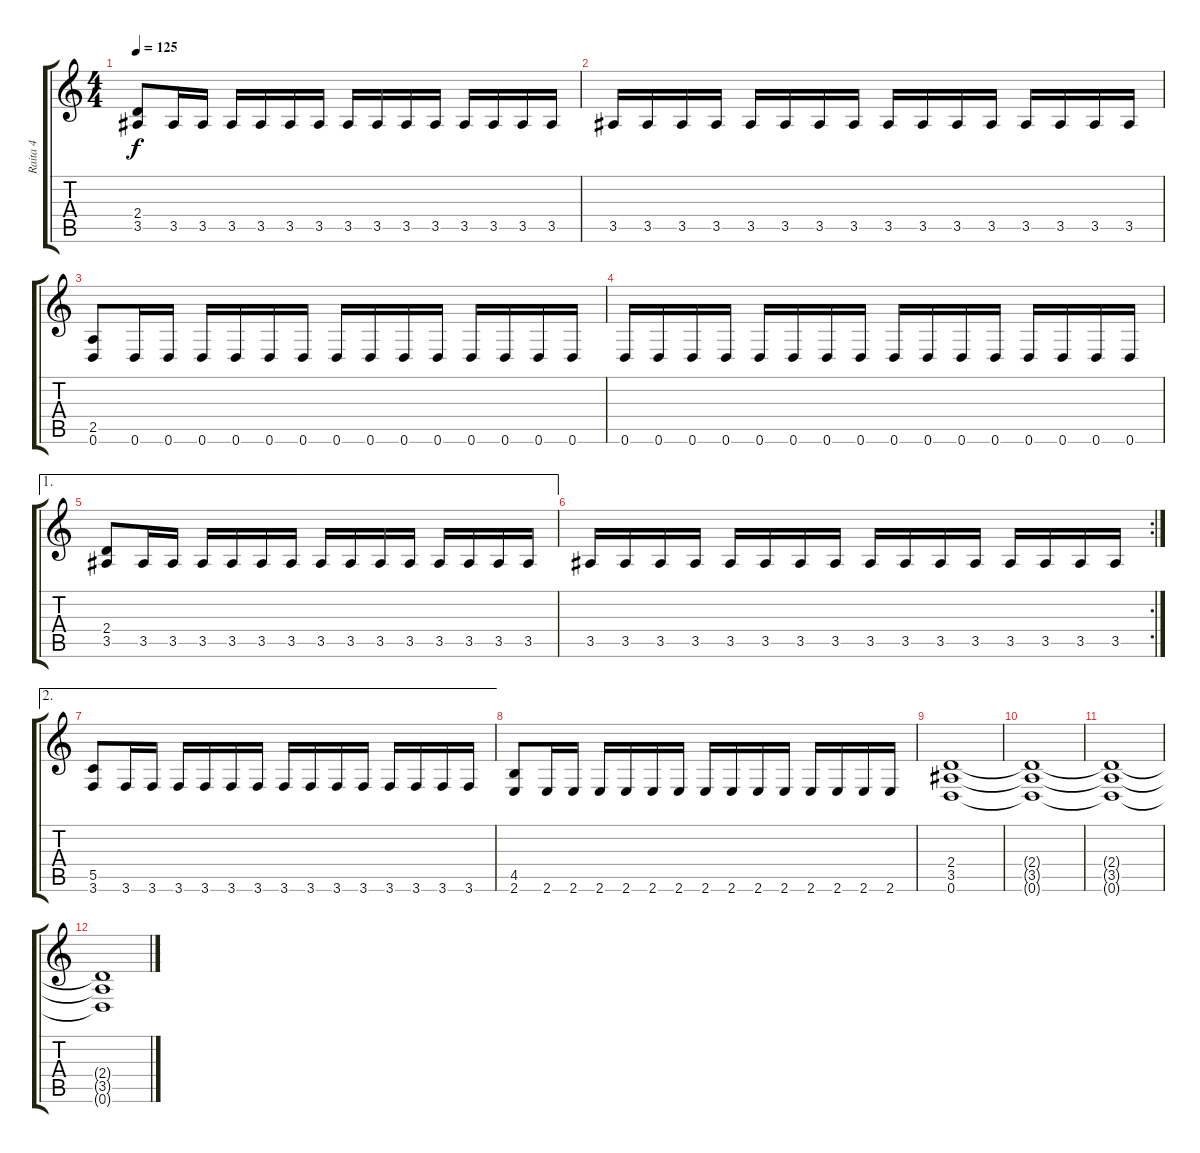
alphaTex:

\track ("Raita 4" "Raita 4") {instrument distortionguitar}
\staff {score tabs}
\tuning (D4 A3 F3 C3 G2 D2) {hide}
\ts (4 4)
\tempo 125
\clef g2
\ks c
(2.4 3.5).8{dy f} 3.5.16 3.5.16 3.5.16 3.5.16 3.5.16 3.5.16 3.5.16 3.5.16 3.5.16 3.5.16 3.5.16 3.5.16 3.5.16 3.5.16 |
3.5.16 3.5.16 3.5.16 3.5.16 3.5.16 3.5.16 3.5.16 3.5.16 3.5.16 3.5.16 3.5.16 3.5.16 3.5.16 3.5.16 3.5.16 3.5.16 |
(2.5 0.6).8 0.6.16 0.6.16 0.6.16 0.6.16 0.6.16 0.6.16 0.6.16 0.6.16 0.6.16 0.6.16 0.6.16 0.6.16 0.6.16 0.6.16 |
0.6.16 0.6.16 0.6.16 0.6.16 0.6.16 0.6.16 0.6.16 0.6.16 0.6.16 0.6.16 0.6.16 0.6.16 0.6.16 0.6.16 0.6.16 0.6.16 |
\ae 1
(2.4 3.5).8 3.5.16 3.5.16 3.5.16 3.5.16 3.5.16 3.5.16 3.5.16 3.5.16 3.5.16 3.5.16 3.5.16 3.5.16 3.5.16 3.5.16 |
\rc 2
3.5.16 3.5.16 3.5.16 3.5.16 3.5.16 3.5.16 3.5.16 3.5.16 3.5.16 3.5.16 3.5.16 3.5.16 3.5.16 3.5.16 3.5.16 3.5.16 |
\ae 2
(5.5 3.6).8 3.6.16 3.6.16 3.6.16 3.6.16 3.6.16 3.6.16 3.6.16 3.6.16 3.6.16 3.6.16 3.6.16 3.6.16 3.6.16 3.6.16 |
(4.5 2.6).8 2.6.16 2.6.16 2.6.16 2.6.16 2.6.16 2.6.16 2.6.16 2.6.16 2.6.16 2.6.16 2.6.16 2.6.16 2.6.16 2.6.16 |
(2.4 3.5 0.6).1 |
(2.4{t} 3.5{t} 0.6{t}).1 |
(2.4{t} 3.5{t} 0.6{t}).1 |
(2.4{t} 3.5{t} 0.6{t}).1
